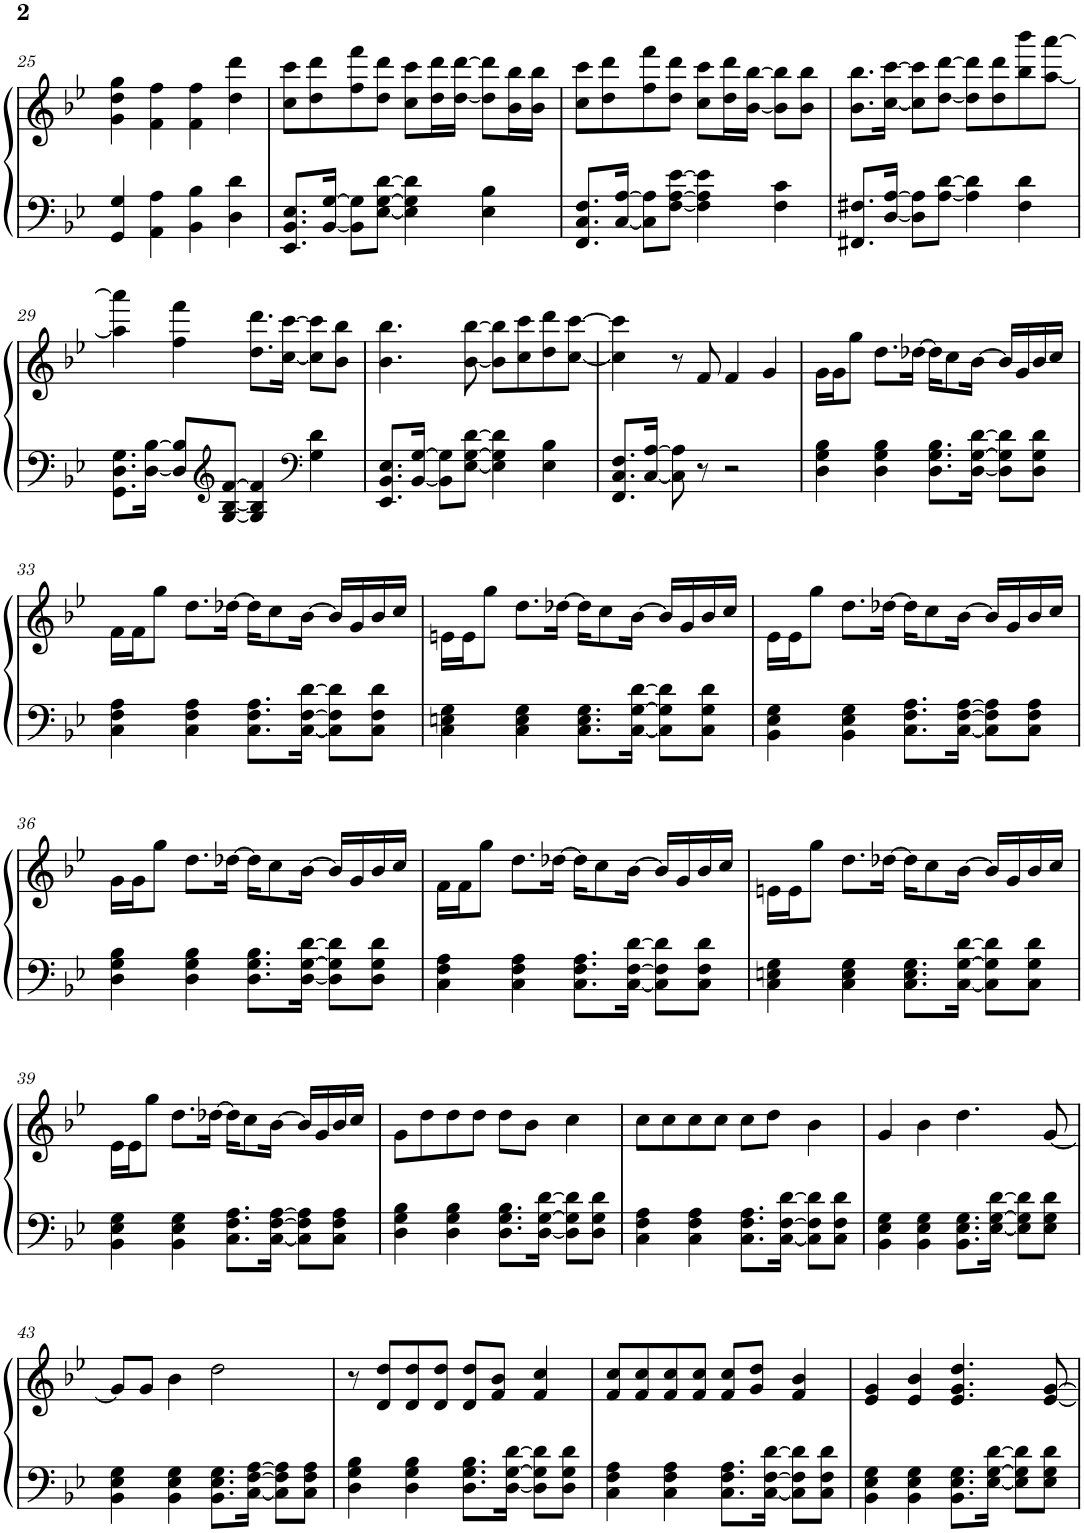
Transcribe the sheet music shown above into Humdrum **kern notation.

**kern	**kern
*part1	*part1
*staff2	*staff1
*I"Piano, Piano	*
*I'Pno.	*
!!LO:PB:g=z
*clefF4	*clefG2
*k[b-e-]	*k[b-e-]
*M4/4	*M4/4
=25	=25
4GG/ 4G/	4g\ 4dd\ 4gg\
4AA\ 4A\	4f\ 4ff\
4BB-\ 4B-\	4f\ 4ff\
4D\ 4d\	4dd\ 4ddd\
=26	=26
8.EE-/ 8.BB-/ 8.E-/L	8cc\ 8ccc\L
.	8dd\ 8ddd\
[16BB-/ [16G/Jk	.
8BB-\] 8G\]L	8ff\ 8fff\
[8E-\ [8G\ [8d\J	8dd\ 8ddd\J
4E-\] 4G\] 4d\]	8cc\ 8ccc\L
.	16dd\ 16ddd\L
.	[16dd\ [16ddd\JJ
4E-\ 4B-\	8dd\] 8ddd\]L
.	16b-\ 16bb-\L
.	16b-\ 16bb-\JJ
=27	=27
8.FF/ 8.C/ 8.F/L	8cc\ 8ccc\L
.	8dd\ 8ddd\
[16C/ [16A/Jk	.
8C\] 8A\]L	8ff\ 8fff\
[8F\ [8A\ [8e-\J	8dd\ 8ddd\J
4F\] 4A\] 4e-\]	8cc\ 8ccc\L
.	16dd\ 16ddd\L
.	[16b-\ [16bb-\JJ
4F\ 4c\	8b-\] 8bb-\]L
.	8b-\ 8bb-\J
=28	=28
8.FF#X/ 8.F#X/L	8.b-\ 8.bb-\L
[16D/ [16A/Jk	[16cc\ [16ccc\Jk
8D\] 8A\]L	8cc\] 8ccc\]L
[8A\ [8d\J	[8dd\ [8ddd\J
4A\] 4d\]	8dd\] 8ddd\]L
.	8dd\ 8ddd\
4F#\ 4d\	8bb-\ 8bbb-\
.	[8aa\ [8aaa\J
!!LO:LB:g=z
=29	=29
8.GG\ 8.D\ 8.G\L	4aa\] 4aaa\]
[16D\ [16B-\Jk	.
8D/] 8B-/]L	4ff\ 4fff\
*clefG2	*
[8G/ [8B-/ [8f/J	.
4G/] 4B-/] 4f/]	8.dd\ 8.ddd\L
.	[16cc\ [16ccc\Jk
*clefF4	*
4G\ 4d\	8cc\] 8ccc\]L
.	8b-\ 8bb-\J
=30	=30
8.EE-/ 8.BB-/ 8.E-/L	4.b-\ 4.bb-\
[16BB-/ [16G/Jk	.
8BB-\] 8G\]L	.
[8E-\ [8G\ [8d\J	[8b-\ [8bb-\
4E-\] 4G\] 4d\]	8b-\] 8bb-\]L
.	8cc\ 8ccc\
4E-\ 4B-\	8dd\ 8ddd\
.	[8cc\ [8ccc\J
=31	=31
8.FF/ 8.C/ 8.F/L	4cc\] 4ccc\]
[16C/ [16A/Jk	.
8C\] 8A\]	8r
8r	8f/
2r	4f/
.	4g/
=32	=32
4D\ 4G\ 4B-\	16g\LL
.	16g\J
.	8gg\J
4D\ 4G\ 4B-\	8.dd\L
.	[16dd-X\Jk
8.D\ 8.G\ 8.B-\L	16dd-\KL]
.	8cc\
[16D\ [16G\ [16d\Jk	[16b-\Jk
8D\] 8G\] 8d\]L	16b-/LL]
.	16g/
8D\ 8G\ 8d\J	16b-/
.	16cc/JJ
!!LO:LB:g=z
=33	=33
4C\ 4F\ 4A\	16f\LL
.	16f\J
.	8gg\J
4C\ 4F\ 4A\	8.dd\L
.	[16dd-X\Jk
8.C\ 8.F\ 8.A\L	16dd-\KL]
.	8cc\
[16C\ [16F\ [16d\Jk	[16b-\Jk
8C\] 8F\] 8d\]L	16b-/LL]
.	16g/
8C\ 8F\ 8d\J	16b-/
.	16cc/JJ
=34	=34
4C\ 4En\ 4G\	16en\LL
.	16e\J
.	8gg\J
4C\ 4E\ 4G\	8.dd\L
.	[16dd-X\Jk
8.C\ 8.E\ 8.G\L	16dd-\KL]
.	8cc\
[16C\ [16G\ [16d\Jk	[16b-\Jk
8C\] 8G\] 8d\]L	16b-/LL]
.	16g/
8C\ 8G\ 8d\J	16b-/
.	16cc/JJ
=35	=35
4BB-\ 4E-\ 4G\	16e-\LL
.	16e-\J
.	8gg\J
4BB-\ 4E-\ 4G\	8.dd\L
.	[16dd-X\Jk
8.C\ 8.F\ 8.A\L	16dd-\KL]
.	8cc\
[16C\ [16F\ [16A\Jk	[16b-\Jk
8C\] 8F\] 8A\]L	16b-/LL]
.	16g/
8C\ 8F\ 8A\J	16b-/
.	16cc/JJ
!!LO:LB:g=z
=36	=36
4D\ 4G\ 4B-\	16g\LL
.	16g\J
.	8gg\J
4D\ 4G\ 4B-\	8.dd\L
.	[16dd-X\Jk
8.D\ 8.G\ 8.B-\L	16dd-\KL]
.	8cc\
[16D\ [16G\ [16d\Jk	[16b-\Jk
8D\] 8G\] 8d\]L	16b-/LL]
.	16g/
8D\ 8G\ 8d\J	16b-/
.	16cc/JJ
=37	=37
4C\ 4F\ 4A\	16f\LL
.	16f\J
.	8gg\J
4C\ 4F\ 4A\	8.dd\L
.	[16dd-X\Jk
8.C\ 8.F\ 8.A\L	16dd-\KL]
.	8cc\
[16C\ [16F\ [16d\Jk	[16b-\Jk
8C\] 8F\] 8d\]L	16b-/LL]
.	16g/
8C\ 8F\ 8d\J	16b-/
.	16cc/JJ
=38	=38
4C\ 4En\ 4G\	16en\LL
.	16e\J
.	8gg\J
4C\ 4E\ 4G\	8.dd\L
.	[16dd-X\Jk
8.C\ 8.E\ 8.G\L	16dd-\KL]
.	8cc\
[16C\ [16G\ [16d\Jk	[16b-\Jk
8C\] 8G\] 8d\]L	16b-/LL]
.	16g/
8C\ 8G\ 8d\J	16b-/
.	16cc/JJ
!!LO:LB:g=z
=39	=39
4BB-\ 4E-\ 4G\	16e-\LL
.	16e-\J
.	8gg\J
4BB-\ 4E-\ 4G\	8.dd\L
.	[16dd-X\Jk
8.C\ 8.F\ 8.A\L	16dd-\KL]
.	8cc\
[16C\ [16F\ [16A\Jk	[16b-\Jk
8C\] 8F\] 8A\]L	16b-/LL]
.	16g/
8C\ 8F\ 8A\J	16b-/
.	16cc/JJ
=40	=40
4D\ 4G\ 4B-\	8g\L
.	8dd\
4D\ 4G\ 4B-\	8dd\
.	8dd\J
8.D\ 8.G\ 8.B-\L	8dd\L
.	8b-\J
[16D\ [16G\ [16d\Jk	.
8D\] 8G\] 8d\]L	4cc\
8D\ 8G\ 8d\J	.
=41	=41
4C\ 4F\ 4A\	8cc\L
.	8cc\
4C\ 4F\ 4A\	8cc\
.	8cc\J
8.C\ 8.F\ 8.A\L	8cc\L
.	8dd\J
[16C\ [16F\ [16d\Jk	.
8C\] 8F\] 8d\]L	4b-\
8C\ 8F\ 8d\J	.
=42	=42
4BB-\ 4E-\ 4G\	4g/
4BB-\ 4E-\ 4G\	4b-\
8.BB-\ 8.E-\ 8.G\L	4.dd\
[16E-\ [16G\ [16d\Jk	.
8E-\] 8G\] 8d\]L	.
8E-\ 8G\ 8d\J	[8g/
!!LO:LB:g=z
=43	=43
4BB-\ 4E-\ 4G\	8g/L]
.	8g/J
4BB-\ 4E-\ 4G\	4b-\
8.BB-\ 8.E-\ 8.G\L	2dd\
[16C\ [16F\ [16A\Jk	.
8C\] 8F\] 8A\]L	.
8C\ 8F\ 8A\J	.
=44	=44
4D\ 4G\ 4B-\	8r
.	8d/ 8dd/L
4D\ 4G\ 4B-\	8d/ 8dd/
.	8d/ 8dd/J
8.D\ 8.G\ 8.B-\L	8d/ 8dd/L
.	8f/ 8b-/J
[16D\ [16G\ [16d\Jk	.
8D\] 8G\] 8d\]L	4f/ 4cc/
8D\ 8G\ 8d\J	.
=45	=45
4C\ 4F\ 4A\	8f/ 8cc/L
.	8f/ 8cc/
4C\ 4F\ 4A\	8f/ 8cc/
.	8f/ 8cc/J
8.C\ 8.F\ 8.A\L	8f/ 8cc/L
.	8g/ 8dd/J
[16C\ [16F\ [16d\Jk	.
8C\] 8F\] 8d\]L	4f/ 4b-/
8C\ 8F\ 8d\J	.
=46	=46
4BB-\ 4E-\ 4G\	4e-/ 4g/
4BB-\ 4E-\ 4G\	4e-/ 4b-/
8.BB-\ 8.E-\ 8.G\L	4.e-/ 4.g/ 4.dd/
[16E-\ [16G\ [16d\Jk	.
8E-\] 8G\] 8d\]L	.
8E-\ 8G\ 8d\J	[8e-/ [8g/
=	=
*-	*-
